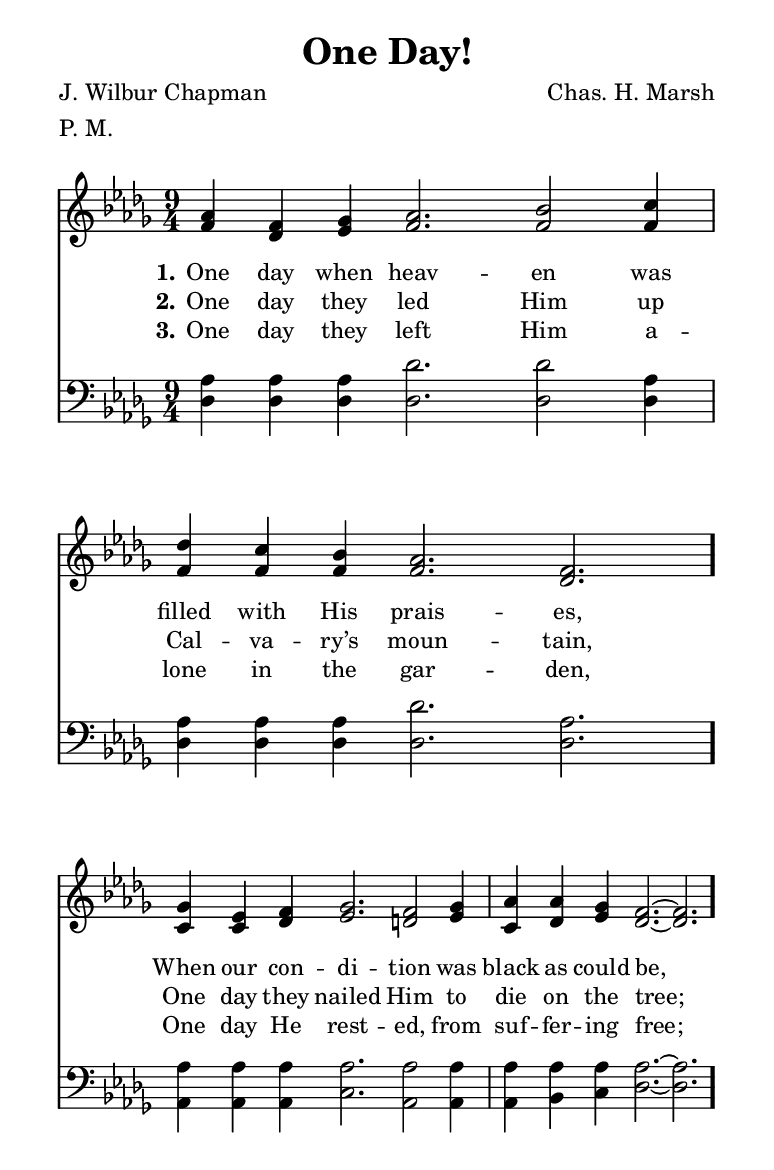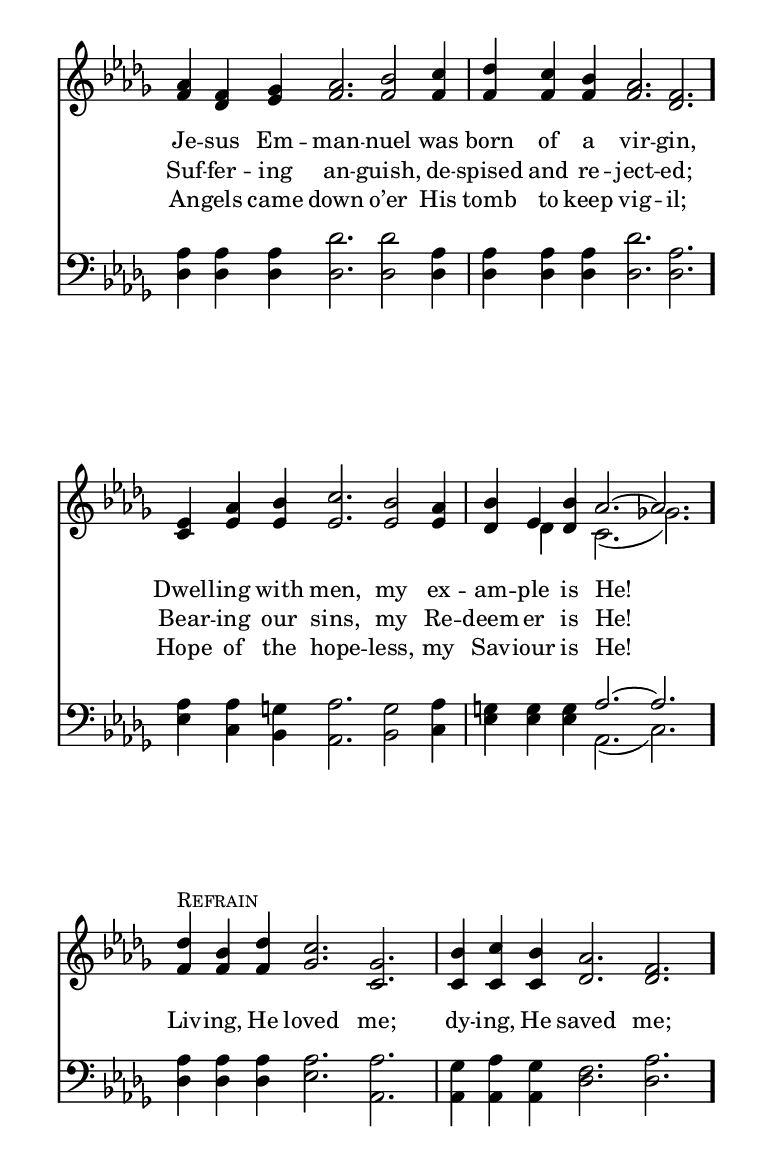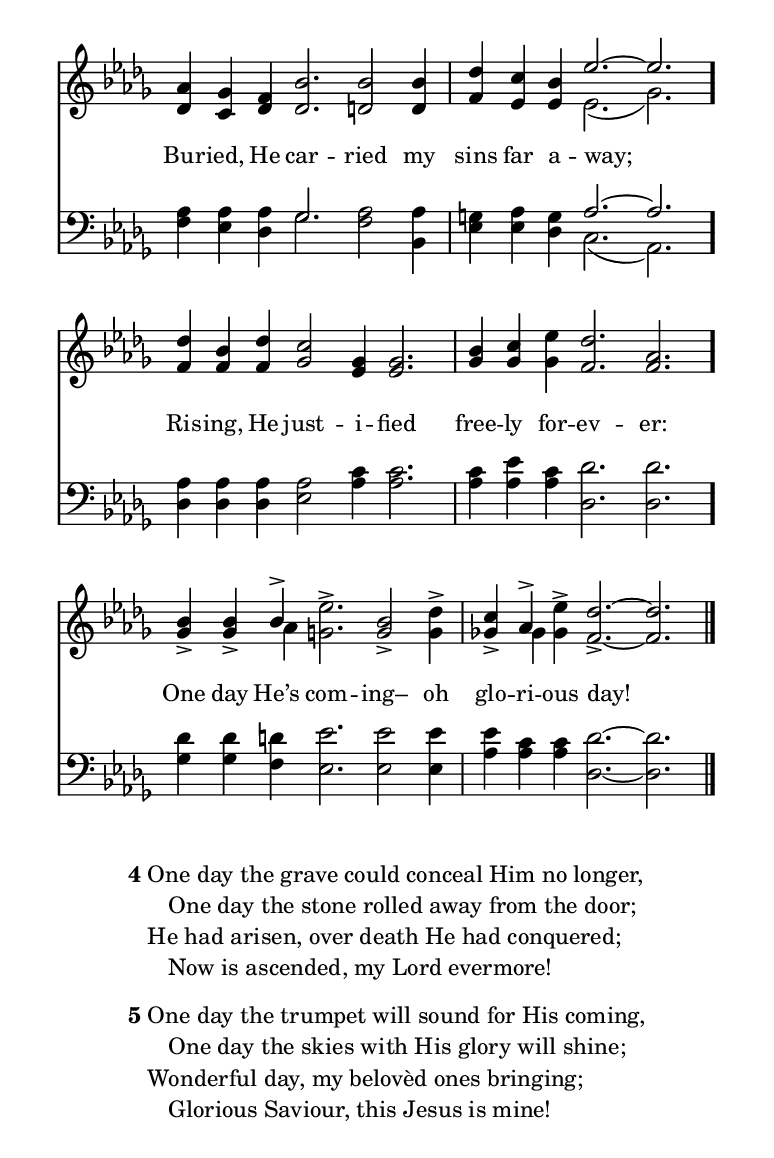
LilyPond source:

\include "common/global.ily"
\paper {
  \include "common/paper.ily"
  ragged-last-bottom = ##t
  page-count = #(cond (is-eogsized 2) (#t #f))
  % need to reduce stretchability to compensate for `ragged-bottom` being false
  % (`ragged-last-bottom` doesn't appear to work for markups, so the markup
  % gets pulled down the page)
  score-markup-spacing.stretchability = 1
}

\header{
  %gospel
  hymnnumber = "186"
  title = "One Day!"
  tunename = ""
  meter = "P. M."
  poet = "J. Wilbur Chapman"
  composer = "Chas. H. Marsh"
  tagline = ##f
}

patternA = { c4 c4 c4 c2. c2 c4 | c4 c4 c4 c2. c2. }
patternB = { c4 c4 c4 c2. c2. | c4 c4 c4 c2. c2. }
patternC = { c4 c4 c4 c2 c4 c2. | c4 c4 c4 c2. c2. }

global = {
  \include "common/overrides.ily"
  \override Staff.TimeSignature.style = #'numbered
  \time 9/4
  \override Score.MetronomeMark.transparent = ##t % hide all fermata changes too
  \tempo 4=150
  \key des \major
  \autoBeamOff
}

notesSoprano = {
\global
\relative c'' {

  \changePitch \patternA { aes f ges aes bes c | des c bes aes f }
  \changePitch \patternA { ges ees f ges f ges | aes aes ges f ~ f }
  \changePitch \patternA { aes f ges aes bes c | des c bes aes f }
  \changePitch \patternA { ees aes bes c bes aes | bes ees, bes' aes ~ aes }

  << s^\markup { \small \caps "Refrain" }
  \changePitch \patternB { des bes des c ges | bes c bes aes f } >>
  \changePitch \patternA { aes ges f bes bes bes | des c bes ees ~ ees }
  \changePitch \patternC { des bes des c ges ges | bes c ees des aes }
  \changePitch \patternA { bes-> bes-> bes-> ees-> bes-> des-> | c-> aes-> ees'-> des-> ~ des }

  \bar "|."

}
}

notesAlto = {
\global
\relative e' {

  \changePitch \patternA { f des ees f f f | f f f f des }
  \changePitch \patternA { c c des ees d ees | c des ees des ~ des }
  \changePitch \patternA { f des ees f f f | f f f f des }
  \changePitch \patternA { c ees ees ees ees ees | des des des c( ges'!) }

  \changePitch \patternB { f f f ges c, | c c c des des }
  \changePitch \patternA { des c des des d d | f ees ees ees( ges) }
  \changePitch \patternC { f f f ges ees ees | ges ges ges f f }
  \changePitch \patternA { ges ges aes g g g | ges! ges ges f ~ f }

}
}

notesTenor = {
\global
\relative a {

  \changePitch \patternA { aes aes aes des des aes | aes aes aes des aes }
  \changePitch \patternA { aes aes aes aes aes aes | aes aes aes aes ~ aes }
  \changePitch \patternA { aes aes aes des des aes | aes aes aes des aes }
  \changePitch \patternA { aes aes g aes g aes | g g g aes ~ aes }

  \changePitch \patternB { aes aes aes aes aes | ges aes ges f aes }
  \changePitch \patternA { aes aes aes ges aes aes | g aes g aes ~ aes }
  \changePitch \patternC { aes aes aes aes c c | c ees c des des }
  \changePitch \patternA { des des d ees ees ees | ees c c | des ~ des }

}
}

notesBass = {
\global
\relative f {

  \changePitch \patternA { des des des des des des | des des des des des }
  \changePitch \patternA { aes aes aes c aes aes | aes bes c des ~ des }
  \changePitch \patternA { des des des des des des | des des des des des }
  \changePitch \patternA { ees c bes aes bes c | ees ees ees aes,( c) }

  \changePitch \patternB { des des des ees aes, | aes aes aes des des }
  \changePitch \patternA { f ees des ges f bes, | ees ees des c( aes) }
  \changePitch \patternC { des des des ees aes aes | aes aes aes des, des | }
  \changePitch \patternA { ges ges f ees ees ees | aes aes aes des, ~ des }

}
}

Refrain = \lyricmode {

Liv -- ing, He loved me; dy -- ing, He saved me; \bar "."
Bur -- ied, He car -- ried my sins far a -- way; \bar "."
Ris -- ing, He just -- i -- fied free -- ly for -- ev -- er: \bar "."
One day He’s com -- ing– oh glo -- ri -- ous day! \bar "."

}

wordsA = \lyricmode {
\set stanza = "1."

One day when heav -- en was filled with His prais -- es, \bar "."
When our con -- di -- tion was black as could be, \bar "."
Je -- sus Em -- man -- nuel was born of a vir -- gin, \bar "."
Dwell -- ing with men, my ex -- am -- ple is He! \bar "."

}

wordsB = \lyricmode {
\set stanza = "2."

One day they led Him up Cal -- va -- ry’s moun -- tain,
One day they nailed Him to die on the tree;
Suf -- fer -- ing an -- guish, de -- spised and re -- ject -- ed;
Bear -- ing our sins, my Re -- deem -- er is He!

\Refrain

}

wordsC = \lyricmode {
\set stanza = "3."

One day they left Him a -- lone in the gar -- den,
One day He rest -- ed, from suf -- fer -- ing free;
An -- gels came down o’er His tomb to keep vig -- il;
Hope of the hope -- less, my Sav -- iour is He!

}

wordsD = \markuplist {

\line { One day the grave could conceal Him no longer, }
\line { { \hspace #2 } One day the stone rolled away from the door; }
\line { He had arisen, over death He had conquered; }
\line { { \hspace #2 } Now is ascended, my Lord evermore! }

}

wordsE = \markuplist {

\line { One day the trumpet will sound for His coming, }
\line { { \hspace #2 } One day the skies with His glory will shine; }
\line { Wonderful day, my belovèd ones bringing; }
\line { { \hspace #2 } Glorious Saviour, this Jesus is mine! }

}

\score {
  \context ChoirStaff <<
    \context Staff = upper <<
      \set Staff.autoBeaming = ##f
      \set ChoirStaff.systemStartDelimiter = #'SystemStartBar
      \set ChoirStaff.printPartCombineTexts = ##f
      \partcombine #'(2 . 9) \notesSoprano \notesAlto
      \context NullVoice = sopranos { \voiceOne << \notesSoprano >> }
      \context NullVoice = altos { \voiceTwo << \notesAlto >> }
      \context Lyrics = one   \lyricsto sopranos \wordsA
      \context Lyrics = two   \lyricsto sopranos \wordsB
      \context Lyrics = three \lyricsto sopranos \wordsC
    >>
    \context Staff = men <<
      \set Staff.autoBeaming = ##f
      \clef bass
      \set ChoirStaff.printPartCombineTexts = ##f
      \partcombine #'(2 . 9) \notesTenor \notesBass
      \context NullVoice = tenors { \voiceOne << \notesTenor >> }
      \context NullVoice = basses { \voiceTwo << \notesBass >> }
    >>
  >>
  \layout {
    \include "common/layout.ily"
  }
  \midi{
    \include "common/midi.ily"
  }
}

\noPageBreak

\markup { \fill-line { \column {
  \line{ \bold 4 \column { \wordsD } } \combine \null \vspace #0.4
  \line{ \bold 5 \column { \wordsE } } \combine \null \vspace #0.4
} } }

\version "2.19.49"  % necessary for upgrading to future LilyPond versions.

% vi:set et ts=2 sw=2 ai nocindent syntax=lilypond:
